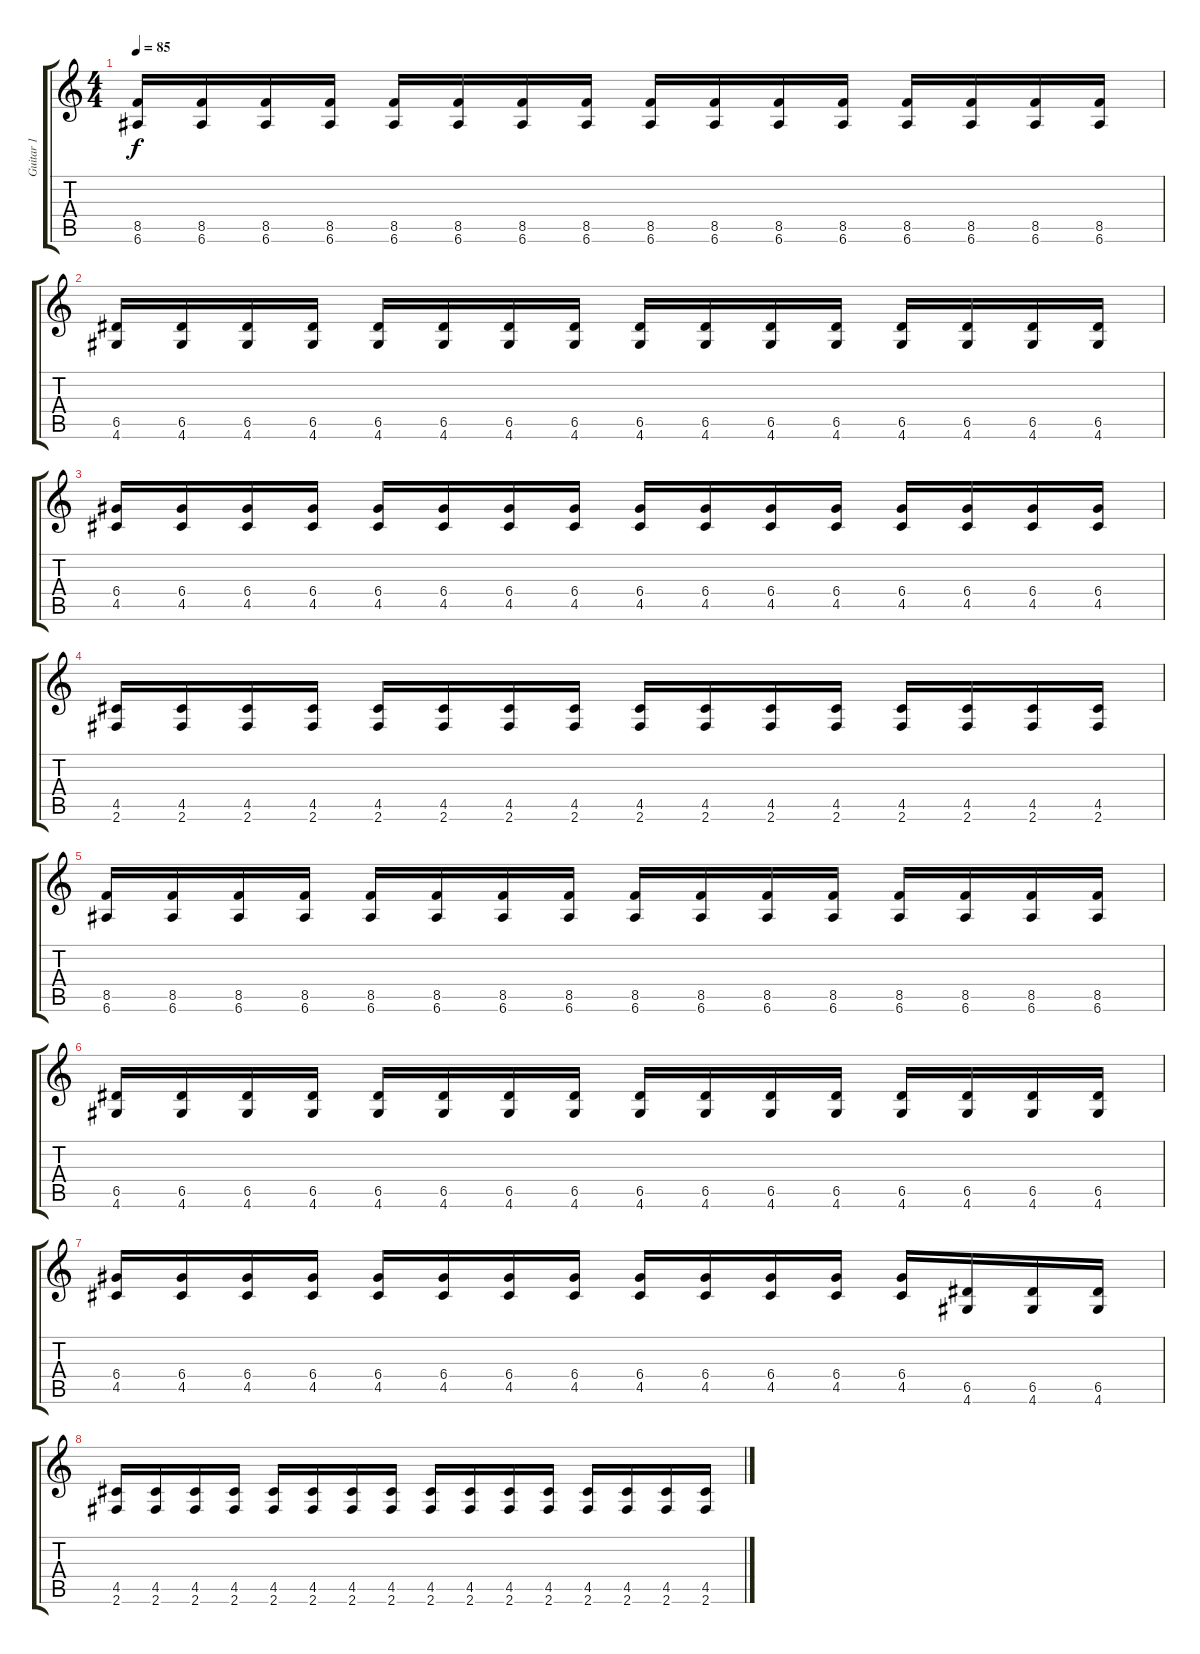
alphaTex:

\track ("Guitar 1" "Guitar 1") {instrument distortionguitar}
\staff {score tabs}
\tuning (E4 B3 G3 D3 A2 E2) {hide}
\ts (4 4)
\tempo 85
\clef g2
\ks c
(8.5 6.6).16{dy f} (8.5 6.6).16 (8.5 6.6).16 (8.5 6.6).16 (8.5 6.6).16 (8.5 6.6).16 (8.5 6.6).16 (8.5 6.6).16 (8.5 6.6).16 (8.5 6.6).16 (8.5 6.6).16 (8.5 6.6).16 (8.5 6.6).16 (8.5 6.6).16 (8.5 6.6).16 (8.5 6.6).16 |
(6.5 4.6).16 (6.5 4.6).16 (6.5 4.6).16 (6.5 4.6).16 (6.5 4.6).16 (6.5 4.6).16 (6.5 4.6).16 (6.5 4.6).16 (6.5 4.6).16 (6.5 4.6).16 (6.5 4.6).16 (6.5 4.6).16 (6.5 4.6).16 (6.5 4.6).16 (6.5 4.6).16 (6.5 4.6).16 |
(6.4 4.5).16 (6.4 4.5).16 (6.4 4.5).16 (6.4 4.5).16 (6.4 4.5).16 (6.4 4.5).16 (6.4 4.5).16 (6.4 4.5).16 (6.4 4.5).16 (6.4 4.5).16 (6.4 4.5).16 (6.4 4.5).16 (6.4 4.5).16 (6.4 4.5).16 (6.4 4.5).16 (6.4 4.5).16 |
(4.5 2.6).16 (4.5 2.6).16 (4.5 2.6).16 (4.5 2.6).16 (4.5 2.6).16 (4.5 2.6).16 (4.5 2.6).16 (4.5 2.6).16 (4.5 2.6).16 (4.5 2.6).16 (4.5 2.6).16 (4.5 2.6).16 (4.5 2.6).16 (4.5 2.6).16 (4.5 2.6).16 (4.5 2.6).16 |
(8.5 6.6).16 (8.5 6.6).16 (8.5 6.6).16 (8.5 6.6).16 (8.5 6.6).16 (8.5 6.6).16 (8.5 6.6).16 (8.5 6.6).16 (8.5 6.6).16 (8.5 6.6).16 (8.5 6.6).16 (8.5 6.6).16 (8.5 6.6).16 (8.5 6.6).16 (8.5 6.6).16 (8.5 6.6).16 |
(6.5 4.6).16 (6.5 4.6).16 (6.5 4.6).16 (6.5 4.6).16 (6.5 4.6).16 (6.5 4.6).16 (6.5 4.6).16 (6.5 4.6).16 (6.5 4.6).16 (6.5 4.6).16 (6.5 4.6).16 (6.5 4.6).16 (6.5 4.6).16 (6.5 4.6).16 (6.5 4.6).16 (6.5 4.6).16 |
(6.4 4.5).16 (6.4 4.5).16 (6.4 4.5).16 (6.4 4.5).16 (6.4 4.5).16 (6.4 4.5).16 (6.4 4.5).16 (6.4 4.5).16 (6.4 4.5).16 (6.4 4.5).16 (6.4 4.5).16 (6.4 4.5).16 (6.4 4.5).16 (6.5 4.6).16 (6.5 4.6).16 (6.5 4.6).16 |
(4.5 2.6).16 (4.5 2.6).16 (4.5 2.6).16 (4.5 2.6).16 (4.5 2.6).16 (4.5 2.6).16 (4.5 2.6).16 (4.5 2.6).16 (4.5 2.6).16 (4.5 2.6).16 (4.5 2.6).16 (4.5 2.6).16 (4.5 2.6).16 (4.5 2.6).16 (4.5 2.6).16 (4.5 2.6).16
